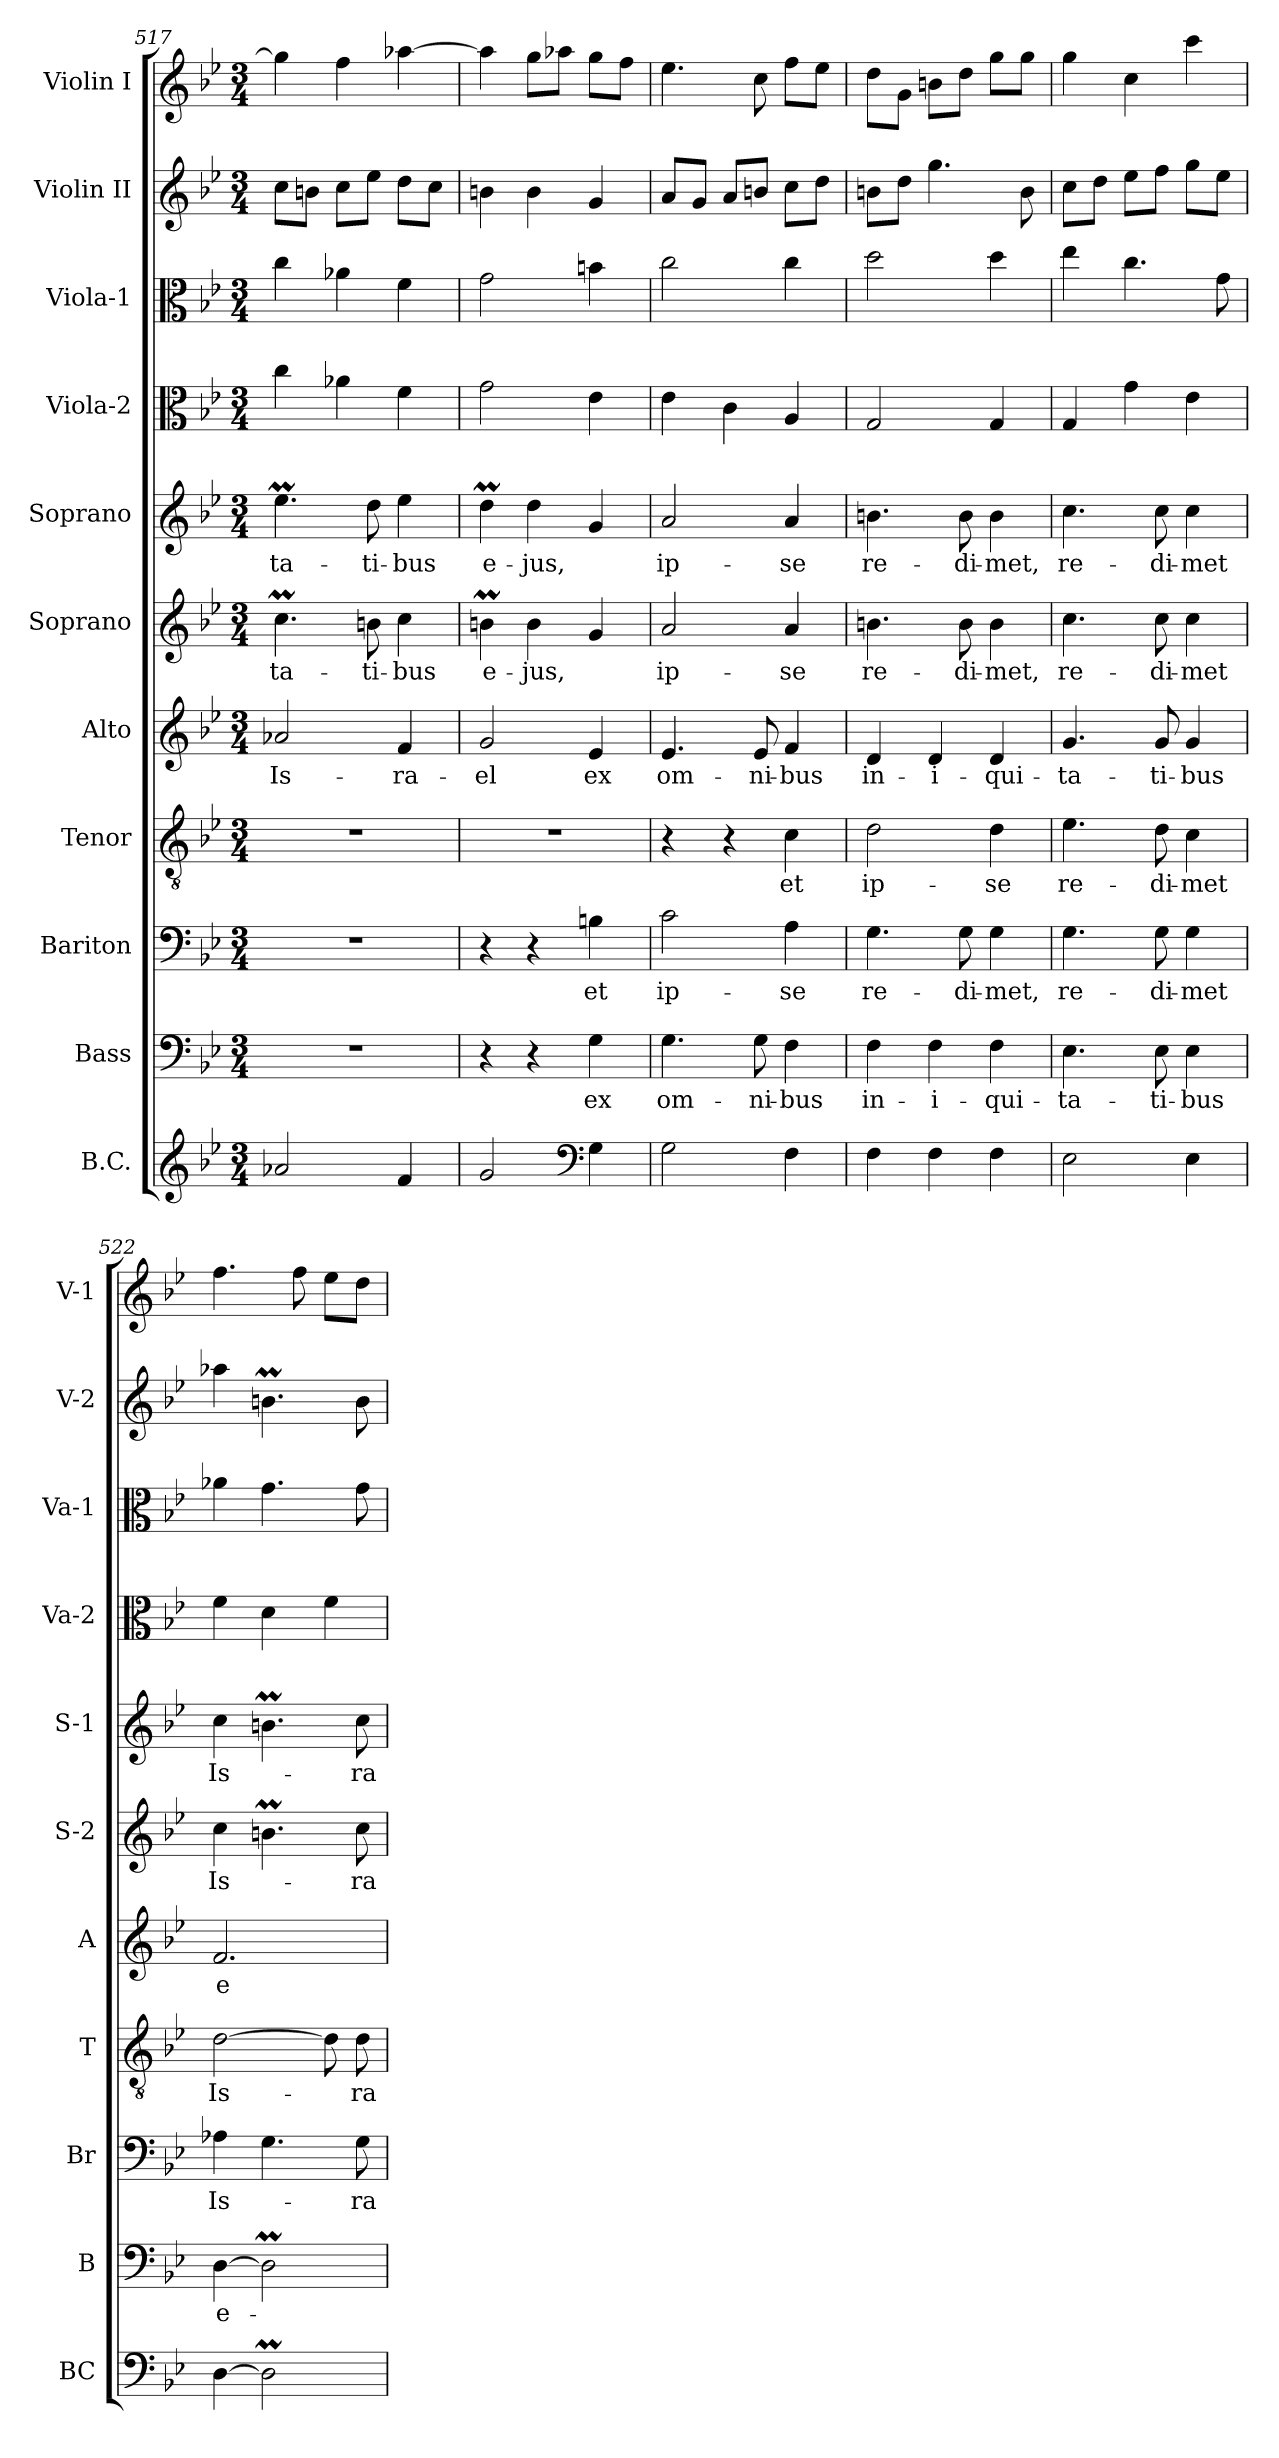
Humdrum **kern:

**kern	**kern	**text	**kern	**text	**kern	**text	**kern	**text	**kern	**text	**kern	**text	**kern	**kern	**kern	**kern
*part11	*part10	*part10	*part9	*part9	*part8	*part8	*part7	*part7	*part6	*part6	*part5	*part5	*part4	*part3	*part2	*part1
*staff11	*staff10	*staff10	*staff9	*staff9	*staff8	*staff8	*staff7	*staff7	*staff6	*staff6	*staff5	*staff5	*staff4	*staff3	*staff2	*staff1
*I"B.C.	*I"Bass	*	*I"Bariton	*	*I"Tenor	*	*I"Alto	*	*I"Soprano	*	*I"Soprano	*	*I"Viola-2	*I"Viola-1	*I"Violin II	*I"Violin I
*I'BC	*I'B	*	*I'Br	*	*I'T	*	*I'A	*	*I'S-2	*	*I'S-1	*	*I'Va-2	*I'Va-1	*I'V-2	*I'V-1
*clefG2	*clefF4	*	*clefF4	*	*clefGv2	*	*clefG2	*	*clefG2	*	*clefG2	*	*clefC3	*clefC3	*clefG2	*clefG2
*k[b-e-]	*k[b-e-]	*	*k[b-e-]	*	*k[b-e-]	*	*k[b-e-]	*	*k[b-e-]	*	*k[b-e-]	*	*k[b-e-]	*k[b-e-]	*k[b-e-]	*k[b-e-]
*B-:	*B-:	*	*B-:	*	*B-:	*	*B-:	*	*B-:	*	*B-:	*	*B-:	*B-:	*B-:	*B-:
*M3/4	*M3/4	*	*M3/4	*	*M3/4	*	*M3/4	*	*M3/4	*	*M3/4	*	*M3/4	*M3/4	*M3/4	*M3/4
=517	=517	=517	=517	=517	=517	=517	=517	=517	=517	=517	=517	=517	=517	=517	=517	=517
!	!	!	!	!	!	!	!	!LO:LY:b	!	!LO:LY:b	!	!LO:LY:b	!	!	!	!
2a-X/	2.r	.	2.r	.	2.r	.	2a-X/	Is-	4.ccM\	-ta-	4.ee-M\	-ta-	4cc\	4cc\	8cc\L	4gg\]
.	.	.	.	.	.	.	.	.	.	.	.	.	.	.	8bn\J	.
.	.	.	.	.	.	.	.	.	.	.	.	.	4a-X\	4a-X\	8cc\L	4ff\
!	!	!	!	!	!	!	!	!	!	!LO:LY:b	!	!LO:LY:b	!	!	!	!
.	.	.	.	.	.	.	.	.	8bn\	-ti-	8dd\	-ti-	.	.	8ee-\J	.
!	!	!	!	!	!	!	!	!LO:LY:b	!	!LO:LY:b	!	!LO:LY:b	!	!	!	!
4f/	.	.	.	.	.	.	4f/	-ra-	4cc\	-bus	4ee-\	-bus	4f\	4f\	8dd\L	[4aa-X\
.	.	.	.	.	.	.	.	.	.	.	.	.	.	.	8cc\J	.
!!LO:PB:g=z
=518	=518	=518	=518	=518	=518	=518	=518	=518	=518	=518	=518	=518	=518	=518	=518	=518
!	!	!	!	!	!	!	!	!LO:LY:b	!	!LO:LY:b	!	!LO:LY:b	!	!	!	!
2g/	4r	.	4r	.	2.r	.	2g/	-el	4bnm\	e-	4ddm\	e-	2g\	2g\	4bn\	4aa-\]
!	!	!	!	!	!	!	!	!	!	!LO:LY:b	!	!LO:LY:b	!	!	!	!
.	4r	.	4r	.	.	.	.	.	4b\	-jus,	4dd\	-jus,	.	.	4b\	8gg\L
.	.	.	.	.	.	.	.	.	.	.	.	.	.	.	.	8aa-X\J
*clefF4	*	*	*	*	*	*	*	*	*	*	*	*	*	*	*	*
!	!	!LO:LY:b	!	!LO:LY:b	!	!	!	!LO:LY:b	!	!	!	!	!	!	!	!
4G\	4G\	ex	4Bn\	et	.	.	4e-/	ex	4g/	.	4g/	.	4e-\	4bn\	4g/	8gg\L
.	.	.	.	.	.	.	.	.	.	.	.	.	.	.	.	8ff\J
=519	=519	=519	=519	=519	=519	=519	=519	=519	=519	=519	=519	=519	=519	=519	=519	=519
!	!	!LO:LY:b	!	!LO:LY:b	!	!	!	!LO:LY:b	!	!LO:LY:b	!	!LO:LY:b	!	!	!	!
2G\	4.G\	om-	2c\	ip-	4r	.	4.e-/	om-	2a/	ip-	2a/	ip-	4e-\	2cc\	8a/L	4.ee-\
.	.	.	.	.	.	.	.	.	.	.	.	.	.	.	8g/J	.
.	.	.	.	.	4r	.	.	.	.	.	.	.	4c\	.	8a/L	.
!	!	!LO:LY:b	!	!	!	!	!	!LO:LY:b	!	!	!	!	!	!	!	!
.	8G\	-ni-	.	.	.	.	8e-/	-ni-	.	.	.	.	.	.	8bn/J	8cc\
!	!	!LO:LY:b	!	!LO:LY:b	!	!LO:LY:b	!	!LO:LY:b	!	!LO:LY:b	!	!LO:LY:b	!	!	!	!
4F\	4F\	-bus	4A\	-se	4c\	et	4f/	-bus	4a/	-se	4a/	-se	4A/	4cc\	8cc\L	8ff\L
.	.	.	.	.	.	.	.	.	.	.	.	.	.	.	8dd\J	8ee-\J
=520	=520	=520	=520	=520	=520	=520	=520	=520	=520	=520	=520	=520	=520	=520	=520	=520
!	!	!LO:LY:b	!	!LO:LY:b	!	!LO:LY:b	!	!LO:LY:b	!	!LO:LY:b	!	!LO:LY:b	!	!	!	!
4F\	4F\	in-	4.G\	re-	2d\	ip-	4d/	in-	4.bn\	re-	4.bn\	re-	2G/	2dd\	8bn\L	8dd\L
.	.	.	.	.	.	.	.	.	.	.	.	.	.	.	8dd\J	8g\J
!	!	!LO:LY:b	!	!	!	!	!	!LO:LY:b	!	!	!	!	!	!	!	!
4F\	4F\	-i-	.	.	.	.	4d/	-i-	.	.	.	.	.	.	4.gg\	8bn\L
!	!	!	!	!LO:LY:b	!	!	!	!	!	!LO:LY:b	!	!LO:LY:b	!	!	!	!
.	.	.	8G\	-di-	.	.	.	.	8b\	-di-	8b\	-di-	.	.	.	8dd\J
!	!	!LO:LY:b	!	!LO:LY:b	!	!LO:LY:b	!	!LO:LY:b	!	!LO:LY:b	!	!LO:LY:b	!	!	!	!
4F\	4F\	-qui-	4G\	-met,	4d\	-se	4d/	-qui-	4b\	-met,	4b\	-met,	4G/	4dd\	.	8gg\L
.	.	.	.	.	.	.	.	.	.	.	.	.	.	.	8b\	8gg\J
=521	=521	=521	=521	=521	=521	=521	=521	=521	=521	=521	=521	=521	=521	=521	=521	=521
!	!	!LO:LY:b	!	!LO:LY:b	!	!LO:LY:b	!	!LO:LY:b	!	!LO:LY:b	!	!LO:LY:b	!	!	!	!
2E-\	4.E-\	-ta-	4.G\	re-	4.e-\	re-	4.g/	-ta-	4.cc\	re-	4.cc\	re-	4G/	4ee-\	8cc\L	4gg\
.	.	.	.	.	.	.	.	.	.	.	.	.	.	.	8dd\J	.
.	.	.	.	.	.	.	.	.	.	.	.	.	4g\	4.cc\	8ee-\L	4cc\
!	!	!LO:LY:b	!	!LO:LY:b	!	!LO:LY:b	!	!LO:LY:b	!	!LO:LY:b	!	!LO:LY:b	!	!	!	!
.	8E-\	-ti-	8G\	-di-	8d\	-di-	8g/	-ti-	8cc\	-di-	8cc\	-di-	.	.	8ff\J	.
!	!	!LO:LY:b	!	!LO:LY:b	!	!LO:LY:b	!	!LO:LY:b	!	!LO:LY:b	!	!LO:LY:b	!	!	!	!
4E-\	4E-\	-bus	4G\	-met	4c\	-met	4g/	-bus	4cc\	-met	4cc\	-met	4e-\	.	8gg\L	4ccc\
.	.	.	.	.	.	.	.	.	.	.	.	.	.	8g\	8ee-\J	.
=522	=522	=522	=522	=522	=522	=522	=522	=522	=522	=522	=522	=522	=522	=522	=522	=522
!	!	!LO:LY:b	!	!LO:LY:b	!	!LO:LY:b	!	!LO:LY:b	!	!LO:LY:b	!	!LO:LY:b	!	!	!	!
[4D\	[4D\	e-	4A-X\	Is-	[2d\	Is-	2.f/	e-	4cc\	Is-	4cc\	Is-	4f\	4a-X\	4aa-X\	4.ff\
2Dm\]	2Dm\]	.	4.G\	.	.	.	.	.	4.bnm\	.	4.bnm\	.	4d\	4.g\	4.bnm\	.
.	.	.	.	.	.	.	.	.	.	.	.	.	.	.	.	8ff\
.	.	.	.	.	8d\]	.	.	.	.	.	.	.	4f\	.	.	8ee-\L
!	!	!	!	!LO:LY:b	!	!LO:LY:b	!	!	!	!LO:LY:b	!	!LO:LY:b	!	!	!	!
.	.	.	8G\	-ra-	8d\	-ra-	.	.	8cc\	-ra-	8cc\	-ra-	.	8g\	8b\	8dd\J
=	=	=	=	=	=	=	=	=	=	=	=	=	=	=	=	=
*-	*-	*-	*-	*-	*-	*-	*-	*-	*-	*-	*-	*-	*-	*-	*-	*-
